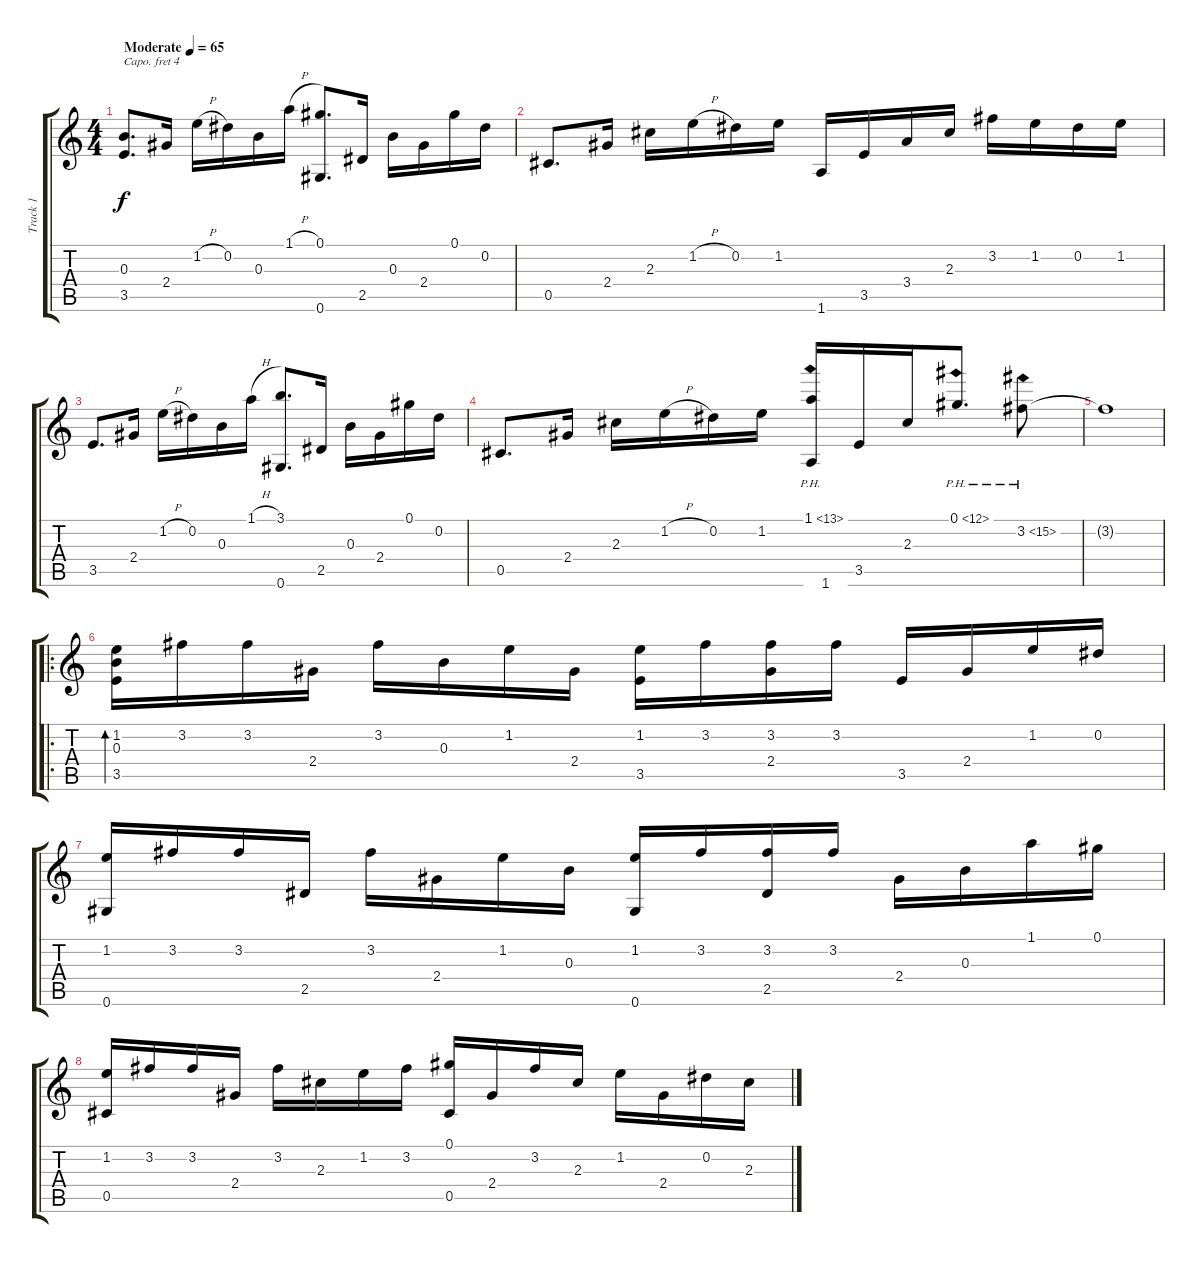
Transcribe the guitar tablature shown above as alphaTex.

\track ("Track 1" "Track 1") {instrument acousticguitarsteel}
\staff {score tabs}
\capo 4
\tuning (E4 B3 G3 D3 A2 E2) {hide}
\ts (4 4)
\tempo (65 "Moderate")
\clef g2
\ks c
(0.3 3.5).8{d dy f instrument acousticguitarsteel} 2.4.16 1.2{h}.16 0.2.16 0.3.16 1.1{h}.16 (0.1 0.6).8{d} 2.5.16 0.3.16 2.4.16 0.1.16 0.2.16 |
0.5.8{d} 2.4.16 2.3.16 1.2{h}.16 0.2.16 1.2.16 1.6.16 3.5.16 3.4.16 2.3.16 3.2.16 1.2.16 0.2.16 1.2.16 |
3.5.8{d} 2.4.16 1.2{h}.16 0.2.16 0.3.16 1.1{h}.16 (3.1 0.6).8{d} 2.5.16 0.3.16 2.4.16 0.1.16 0.2.16 |
0.5.8{d} 2.4.16 2.3.16 1.2{h}.16 0.2.16 1.2.16 (1.1{ph 12} 1.6).16 3.5.16 2.3.16 0.1{ph 12}.8{d} 3.2{ph 12}.8 |
3.2{t}.1 |
\ro
(1.2 0.3 3.5).16{bd 120} 3.2.16 3.2.16 2.4.16 3.2.16 0.3.16 1.2.16 2.4.16 (1.2 3.5).16 3.2.16 (3.2 2.4).16 3.2.16 3.5.16 2.4.16 1.2.16 0.2.16 |
(1.2 0.6).16 3.2.16 3.2.16 2.5.16 3.2.16 2.4.16 1.2.16 0.3.16 (1.2 0.6).16 3.2.16 (3.2 2.5).16 3.2.16 2.4.16 0.3.16 1.1.16 0.1.16 |
(1.2 0.5).16 3.2.16 3.2.16 2.4.16 3.2.16 2.3.16 1.2.16 3.2.16 (0.1 0.5).16 2.4.16 3.2.16 2.3.16 1.2.16 2.4.16 0.2.16 2.3.16
